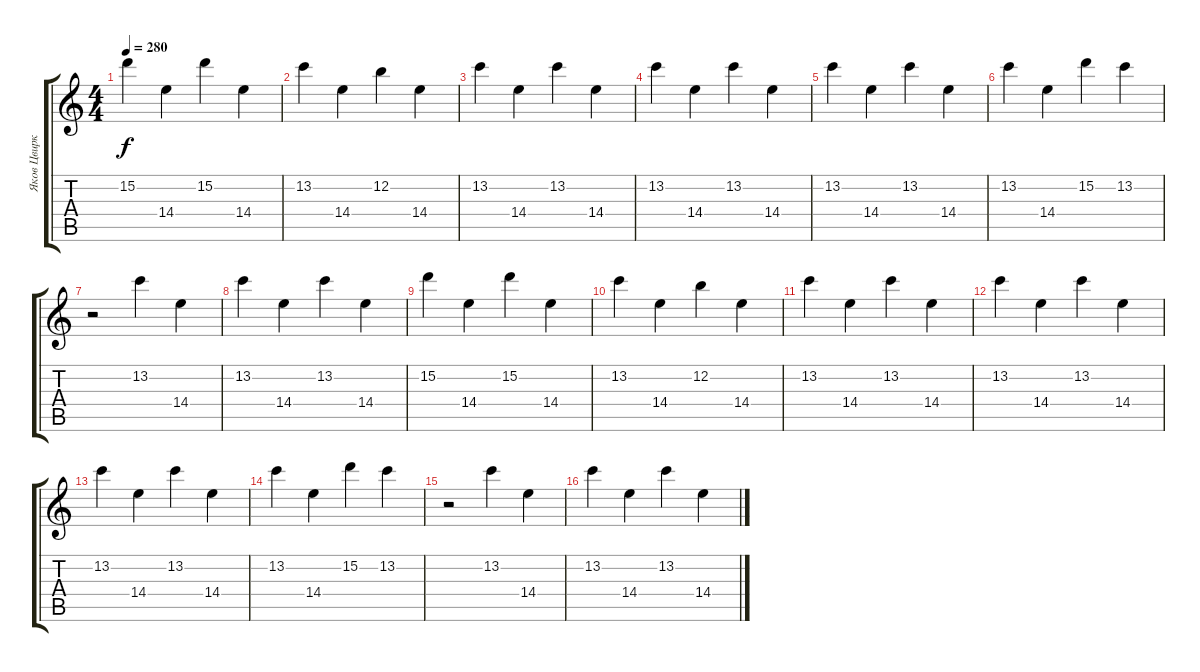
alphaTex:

\track ("Яков Цвиркунов" "Яков Цвирк") {instrument overdrivenguitar}
\staff {score tabs}
\tuning (E4 B3 G3 D3 A2 E2) {hide}
\ts (4 4)
\tempo 280
\clef g2
\ks c
15.2.4{dy f} 14.4.4 15.2.4 14.4.4 |
13.2.4 14.4.4 12.2.4 14.4.4 |
13.2.4 14.4.4 13.2.4 14.4.4 |
13.2.4 14.4.4 13.2.4 14.4.4 |
13.2.4 14.4.4 13.2.4 14.4.4 |
13.2.4 14.4.4 15.2.4 13.2.4 |
r.2 13.2.4 14.4.4 |
13.2.4 14.4.4 13.2.4 14.4.4 |
15.2.4 14.4.4 15.2.4 14.4.4 |
13.2.4 14.4.4 12.2.4 14.4.4 |
13.2.4 14.4.4 13.2.4 14.4.4 |
13.2.4 14.4.4 13.2.4 14.4.4 |
13.2.4 14.4.4 13.2.4 14.4.4 |
13.2.4 14.4.4 15.2.4 13.2.4 |
r.2 13.2.4 14.4.4 |
13.2.4 14.4.4 13.2.4 14.4.4
